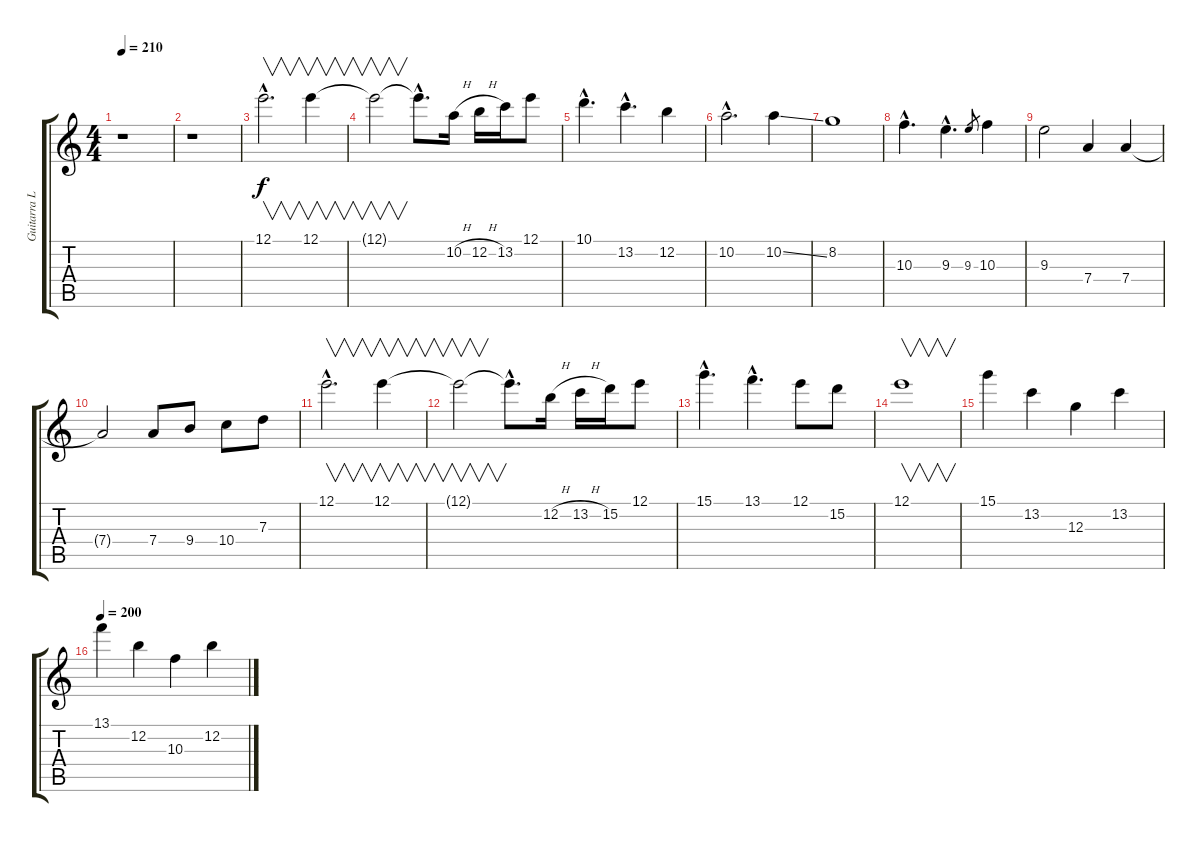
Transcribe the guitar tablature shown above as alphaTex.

\track ("Guitarra Líder" "Guitarra L") {instrument distortionguitar}
\staff {score tabs}
\tuning (E4 B3 G3 D3 A2 E2) {hide}
\ts (4 4)
\tempo 210
\clef g2
\ks c
r.1{dy f} |
r.1 |
12.1{hac}.2{v d} 12.1.4{v} |
12.1{t}.2{v} 12.1{hac t}.8{d} 10.2{h}.16 12.2{h}.16 13.2.16 12.1.8 |
10.1{hac}.4{d} 13.2{hac}.4{d} 12.2.4 |
10.2{hac}.2{d} 10.2{ss}.4 |
8.2.1 |
10.3{hac}.4{d} 9.3{hac}.4{d} 9.3.8{gr} 10.3.4 |
9.3.2 7.4.4 7.4.4 |
7.4{t}.2 7.4.8 9.4.8 10.4.8 7.3.8 |
12.1{hac}.2{v d} 12.1.4{v} |
12.1{t}.2{v} 12.1{hac t}.8{d} 12.2{h}.16 13.2{h}.16 15.2.16 12.1.8 |
15.1{hac}.4{d} 13.1{hac}.4{d} 12.1.8 15.2.8 |
12.1.1{v} |
15.1.4 13.2.4 12.3.4 13.2.4 |
\tempo 200
13.1.4 12.2.4 10.3.4 12.2.4
